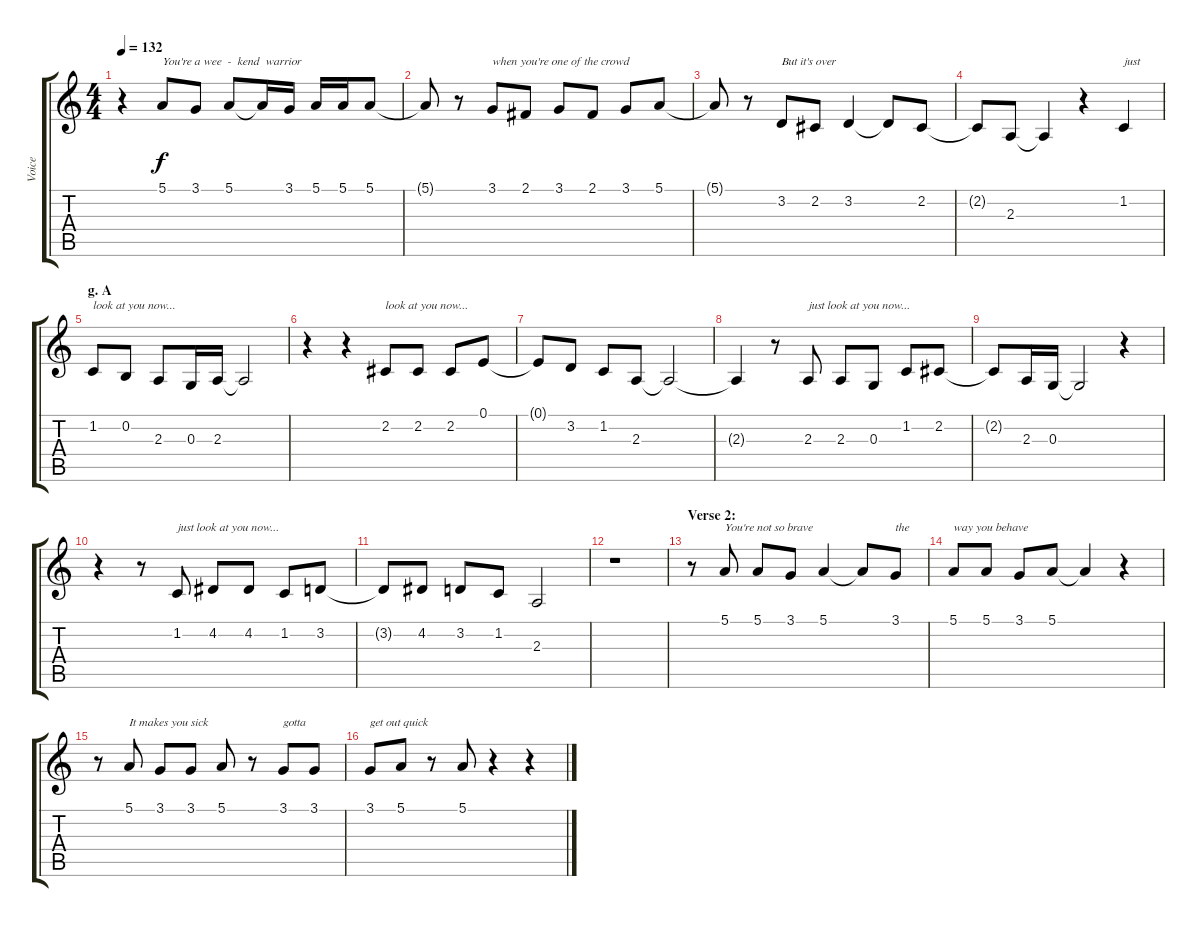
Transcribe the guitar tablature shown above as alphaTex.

\track ("Voice" "Voice") {instrument violin}
\staff {score tabs}
\tuning (E4 B3 G3 D3 A2 E2) {hide}
\ts (4 4)
\tempo 132
\clef g2
\ks c
r.4{dy f} 5.1.8{txt "You're a wee  -  kend  warrior "} 3.1.8 5.1.8 5.1{t}.16 3.1.16 5.1.16 5.1.16 5.1.8 |
5.1{t}.8 r.8 3.1.8{txt "when you're one of the crowd"} 2.1.8 3.1.8 2.1.8 3.1.8 5.1.8 |
5.1{t}.8 r.8 3.2.8{txt "But it's over"} 2.2.8 3.2.4 3.2{t}.8 2.2.8 |
2.2{t}.8 2.3.8 2.3{t}.4 r.4 1.2.4{txt "just"} |
\section ("" "g. A")
1.2.8{txt "look at you now..."} 0.2.8 2.3.8 0.3.16 2.3.16 2.3{t}.2 |
r.4 r.4 2.2.8{txt "look at you now..."} 2.2.8 2.2.8 0.1.8 |
0.1{t}.8 3.2.8 1.2.8 2.3.8 2.3{t}.2 |
2.3{t}.4 r.8 2.3.8{txt "just look at you now..."} 2.3.8 0.3.8 1.2.8 2.2.8 |
2.2{t}.8 2.3.16 0.3.16 0.3{t}.2 r.4 |
r.4 r.8 1.2.8{txt "just look at you now..."} 4.2.8 4.2.8 1.2.8 3.2.8 |
3.2{t}.8 4.2.8 3.2.8 1.2.8 2.3.2 |
r.1 |
\section ("" "Verse 2:")
r.8 5.1.8{txt "You're not so brave "} 5.1.8 3.1.8 5.1.4 5.1{t}.8 3.1.8{txt "the"} |
5.1.8{txt "way you behave"} 5.1.8 3.1.8 5.1.8 5.1{t}.4 r.4 |
r.8 5.1.8{txt "It makes you sick"} 3.1.8 3.1.8 5.1.8 r.8 3.1.8{txt "gotta"} 3.1.8 |
3.1.8{txt "get out quick"} 5.1.8 r.8 5.1.8 r.4 r.4
